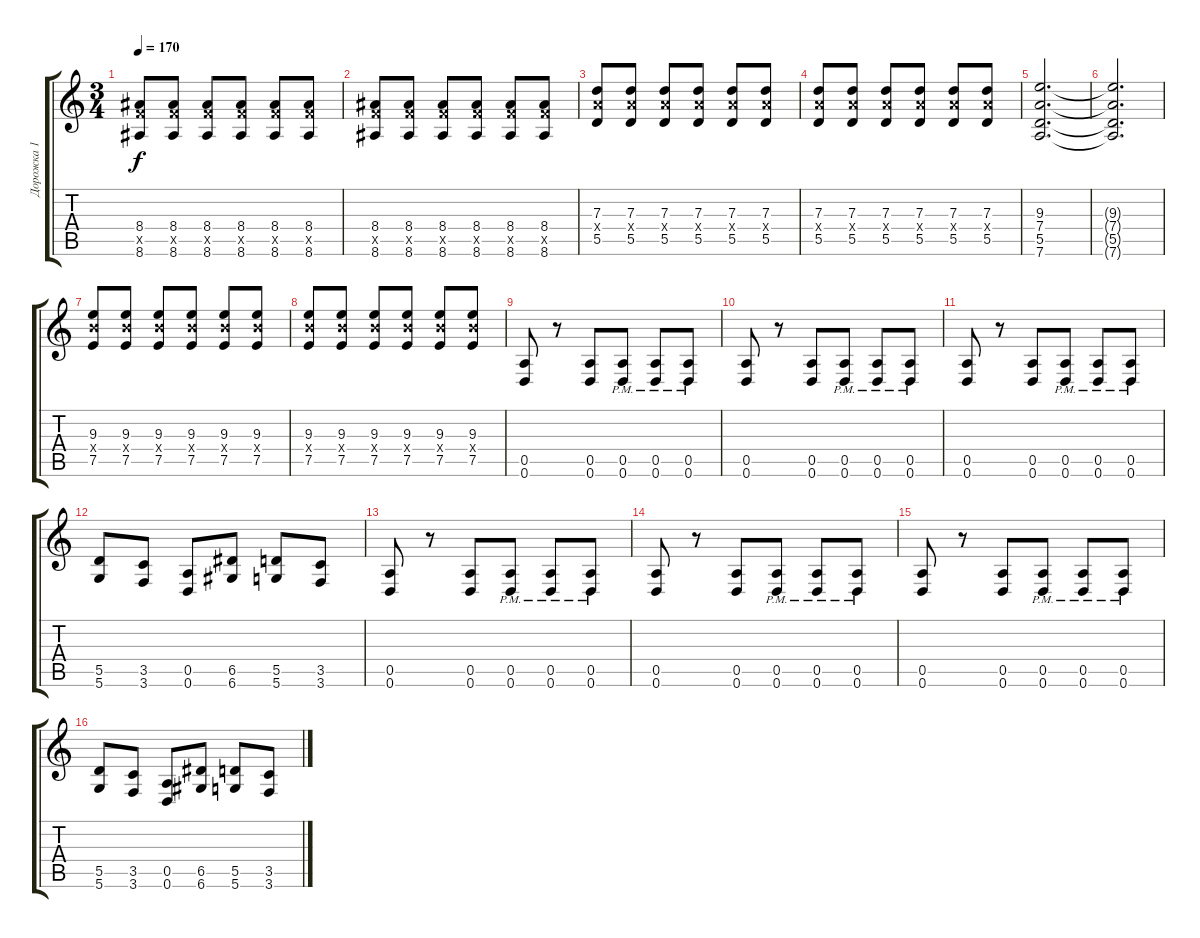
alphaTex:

\track ("Дорожка 1" "Дорожка 1") {instrument overdrivenguitar}
\staff {score tabs}
\tuning (E4 B3 G3 D3 A2 D2) {hide}
\ts (3 4)
\tempo 170
\clef g2
\ks c
(8.4 8.5{x} 8.6).8{dy f} (8.4 8.5{x} 8.6).8 (8.4 8.5{x} 8.6).8 (8.4 8.5{x} 8.6).8 (8.4 8.5{x} 8.6).8 (8.4 8.5{x} 8.6).8 |
(8.4 8.5{x} 8.6).8 (8.4 8.5{x} 8.6).8 (8.4 8.5{x} 8.6).8 (8.4 8.5{x} 8.6).8 (8.4 8.5{x} 8.6).8 (8.4 8.5{x} 8.6).8 |
(7.3 7.4{x} 5.5).8 (7.3 7.4{x} 5.5).8 (7.3 7.4{x} 5.5).8 (7.3 7.4{x} 5.5).8 (7.3 7.4{x} 5.5).8 (7.3 7.4{x} 5.5).8 |
(7.3 7.4{x} 5.5).8 (7.3 7.4{x} 5.5).8 (7.3 7.4{x} 5.5).8 (7.3 7.4{x} 5.5).8 (7.3 7.4{x} 5.5).8 (7.3 7.4{x} 5.5).8 |
(9.3 7.4 5.5 7.6).2{d} |
(9.3{t} 7.4{t} 5.5{t} 7.6{t}).2{d} |
(9.3 9.4{x} 7.5).8 (9.3 9.4{x} 7.5).8 (9.3 9.4{x} 7.5).8 (9.3 9.4{x} 7.5).8 (9.3 9.4{x} 7.5).8 (9.3 9.4{x} 7.5).8 |
(9.3 9.4{x} 7.5).8 (9.3 9.4{x} 7.5).8 (9.3 9.4{x} 7.5).8 (9.3 9.4{x} 7.5).8 (9.3 9.4{x} 7.5).8 (9.3 9.4{x} 7.5).8 |
(0.5 0.6).8{instrument overdrivenguitar} r.8 (0.5 0.6).8 (0.5{pm} 0.6{pm}).8 (0.5{pm} 0.6{pm}).8 (0.5{pm} 0.6{pm}).8 |
(0.5 0.6).8 r.8 (0.5 0.6).8 (0.5{pm} 0.6{pm}).8 (0.5{pm} 0.6{pm}).8 (0.5{pm} 0.6{pm}).8 |
(0.5 0.6).8 r.8 (0.5 0.6).8 (0.5{pm} 0.6{pm}).8 (0.5{pm} 0.6{pm}).8 (0.5{pm} 0.6{pm}).8 |
(5.5 5.6).8 (3.5 3.6).8 (0.5 0.6).8 (6.5 6.6).8 (5.5 5.6).8 (3.5 3.6).8 |
(0.5 0.6).8 r.8 (0.5 0.6).8 (0.5{pm} 0.6{pm}).8 (0.5{pm} 0.6{pm}).8 (0.5{pm} 0.6{pm}).8 |
(0.5 0.6).8 r.8 (0.5 0.6).8 (0.5{pm} 0.6{pm}).8 (0.5{pm} 0.6{pm}).8 (0.5{pm} 0.6{pm}).8 |
(0.5 0.6).8 r.8 (0.5 0.6).8 (0.5{pm} 0.6{pm}).8 (0.5{pm} 0.6{pm}).8 (0.5{pm} 0.6{pm}).8 |
(5.5 5.6).8 (3.5 3.6).8 (0.5 0.6).8 (6.5 6.6).8 (5.5 5.6).8 (3.5 3.6).8
